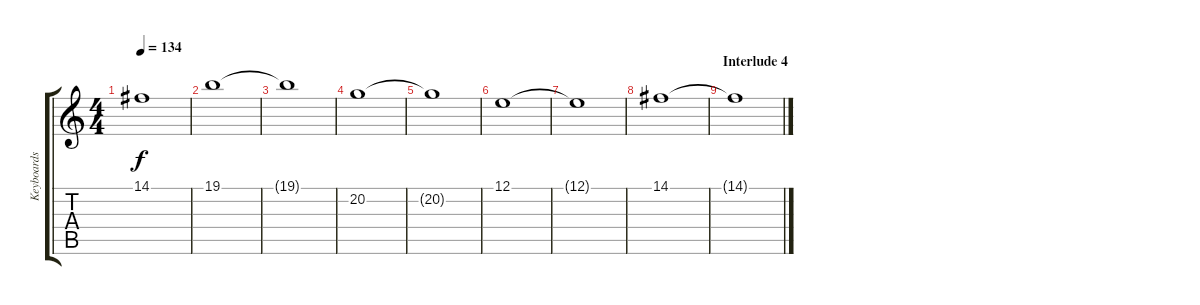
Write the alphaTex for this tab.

\track ("Keyboards" "Keyboards") {instrument pad2warm}
\staff {score tabs}
\tuning (E4 B3 G3 D3 A2 E2) {hide}
\ts (4 4)
\tempo 134
\clef g2
\ks c
14.1{t}.1{dy f} |
19.1.1 |
19.1{t}.1 |
20.2.1 |
20.2{t}.1 |
12.1.1 |
12.1{t}.1 |
14.1.1 |
\section ("" "Interlude 4")
14.1{t}.1
